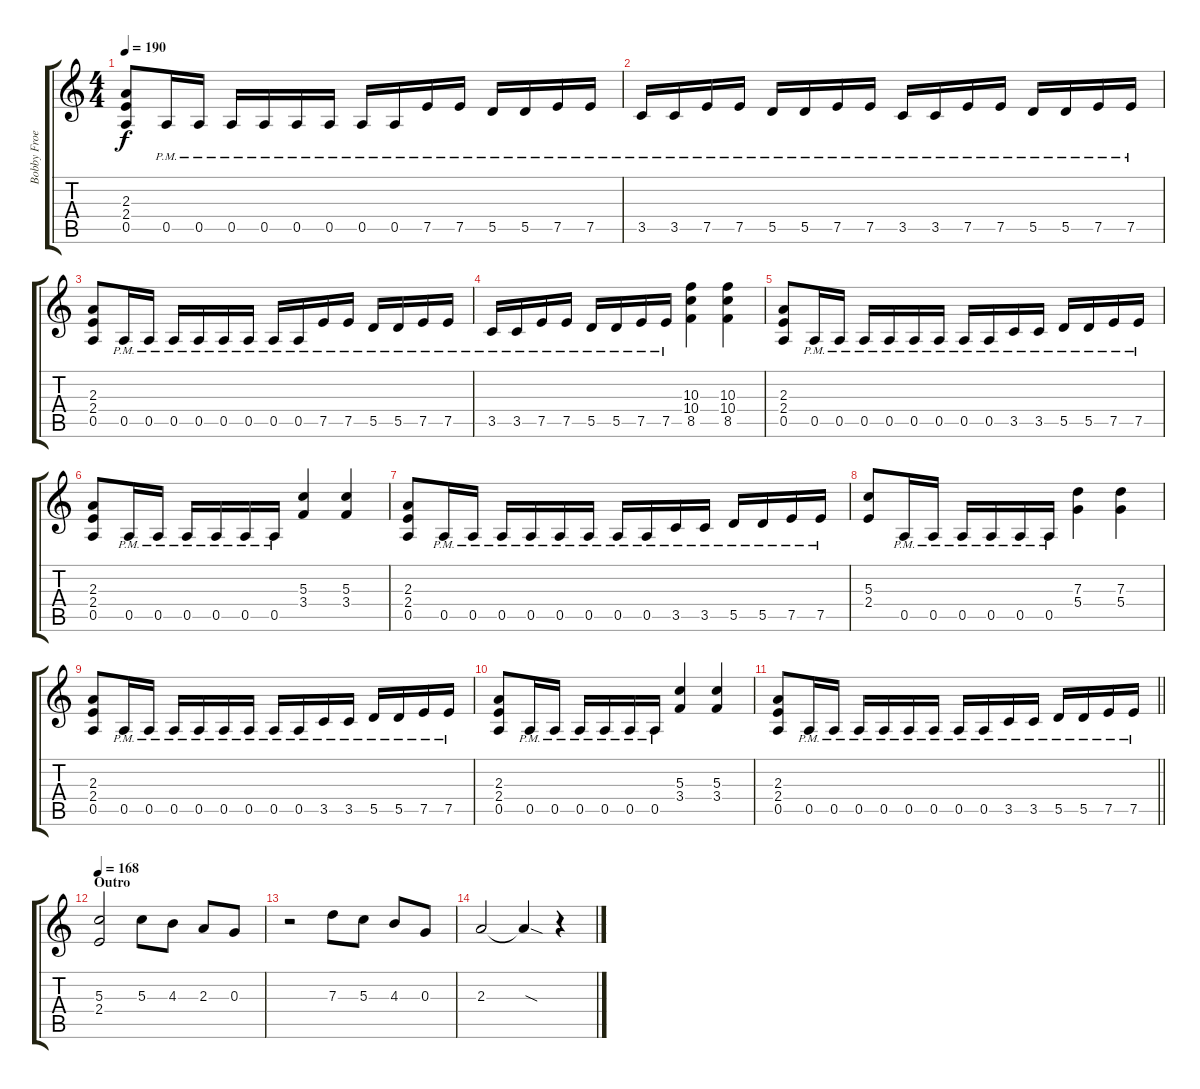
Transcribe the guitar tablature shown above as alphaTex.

\track ("Bobby Froese" "Bobby Froe") {instrument distortionguitar}
\staff {score tabs}
\tuning (E4 B3 G3 D3 A2 E2) {hide}
\ts (4 4)
\tempo 190
\clef g2
\ks c
(2.3 2.4 0.5).8{dy f} 0.5{pm}.16 0.5{pm}.16 0.5{pm}.16 0.5{pm}.16 0.5{pm}.16 0.5{pm}.16 0.5{pm}.16 0.5{pm}.16 7.5{pm}.16 7.5{pm}.16 5.5{pm}.16 5.5{pm}.16 7.5{pm}.16 7.5{pm}.16 |
3.5{pm}.16 3.5{pm}.16 7.5{pm}.16 7.5{pm}.16 5.5{pm}.16 5.5{pm}.16 7.5{pm}.16 7.5{pm}.16 3.5{pm}.16 3.5{pm}.16 7.5{pm}.16 7.5{pm}.16 5.5{pm}.16 5.5{pm}.16 7.5{pm}.16 7.5{pm}.16 |
(2.3 2.4 0.5).8 0.5{pm}.16 0.5{pm}.16 0.5{pm}.16 0.5{pm}.16 0.5{pm}.16 0.5{pm}.16 0.5{pm}.16 0.5{pm}.16 7.5{pm}.16 7.5{pm}.16 5.5{pm}.16 5.5{pm}.16 7.5{pm}.16 7.5{pm}.16 |
3.5{pm}.16 3.5{pm}.16 7.5{pm}.16 7.5{pm}.16 5.5{pm}.16 5.5{pm}.16 7.5{pm}.16 7.5{pm}.16 (10.3 10.4 8.5).4 (10.3 10.4 8.5).4 |
(2.3 2.4 0.5).8 0.5{pm}.16 0.5{pm}.16 0.5{pm}.16 0.5{pm}.16 0.5{pm}.16 0.5{pm}.16 0.5{pm}.16 0.5{pm}.16 3.5{pm}.16 3.5{pm}.16 5.5{pm}.16 5.5{pm}.16 7.5{pm}.16 7.5{pm}.16 |
(2.3 2.4 0.5).8 0.5{pm}.16 0.5{pm}.16 0.5{pm}.16 0.5{pm}.16 0.5{pm}.16 0.5{pm}.16 (5.3 3.4).4 (5.3 3.4).4 |
(2.3 2.4 0.5).8 0.5{pm}.16 0.5{pm}.16 0.5{pm}.16 0.5{pm}.16 0.5{pm}.16 0.5{pm}.16 0.5{pm}.16 0.5{pm}.16 3.5{pm}.16 3.5{pm}.16 5.5{pm}.16 5.5{pm}.16 7.5{pm}.16 7.5{pm}.16 |
(5.3 2.4).8 0.5{pm}.16 0.5{pm}.16 0.5{pm}.16 0.5{pm}.16 0.5{pm}.16 0.5{pm}.16 (7.3 5.4).4 (7.3 5.4).4 |
(2.3 2.4 0.5).8 0.5{pm}.16 0.5{pm}.16 0.5{pm}.16 0.5{pm}.16 0.5{pm}.16 0.5{pm}.16 0.5{pm}.16 0.5{pm}.16 3.5{pm}.16 3.5{pm}.16 5.5{pm}.16 5.5{pm}.16 7.5{pm}.16 7.5{pm}.16 |
(2.3 2.4 0.5).8 0.5{pm}.16 0.5{pm}.16 0.5{pm}.16 0.5{pm}.16 0.5{pm}.16 0.5{pm}.16 (5.3 3.4).4 (5.3 3.4).4 |
\barLineRight lightlight
(2.3 2.4 0.5).8 0.5{pm}.16 0.5{pm}.16 0.5{pm}.16 0.5{pm}.16 0.5{pm}.16 0.5{pm}.16 0.5{pm}.16 0.5{pm}.16 3.5{pm}.16 3.5{pm}.16 5.5{pm}.16 5.5{pm}.16 7.5{pm}.16 7.5{pm}.16 |
\section ("" "Outro")
\tempo 168
(5.3 2.4).2 5.3.8 4.3.8 2.3.8 0.3.8 |
r.2 7.3.8 5.3.8 4.3.8 0.3.8 |
2.3.2 2.3{sod t}.4 r.4
